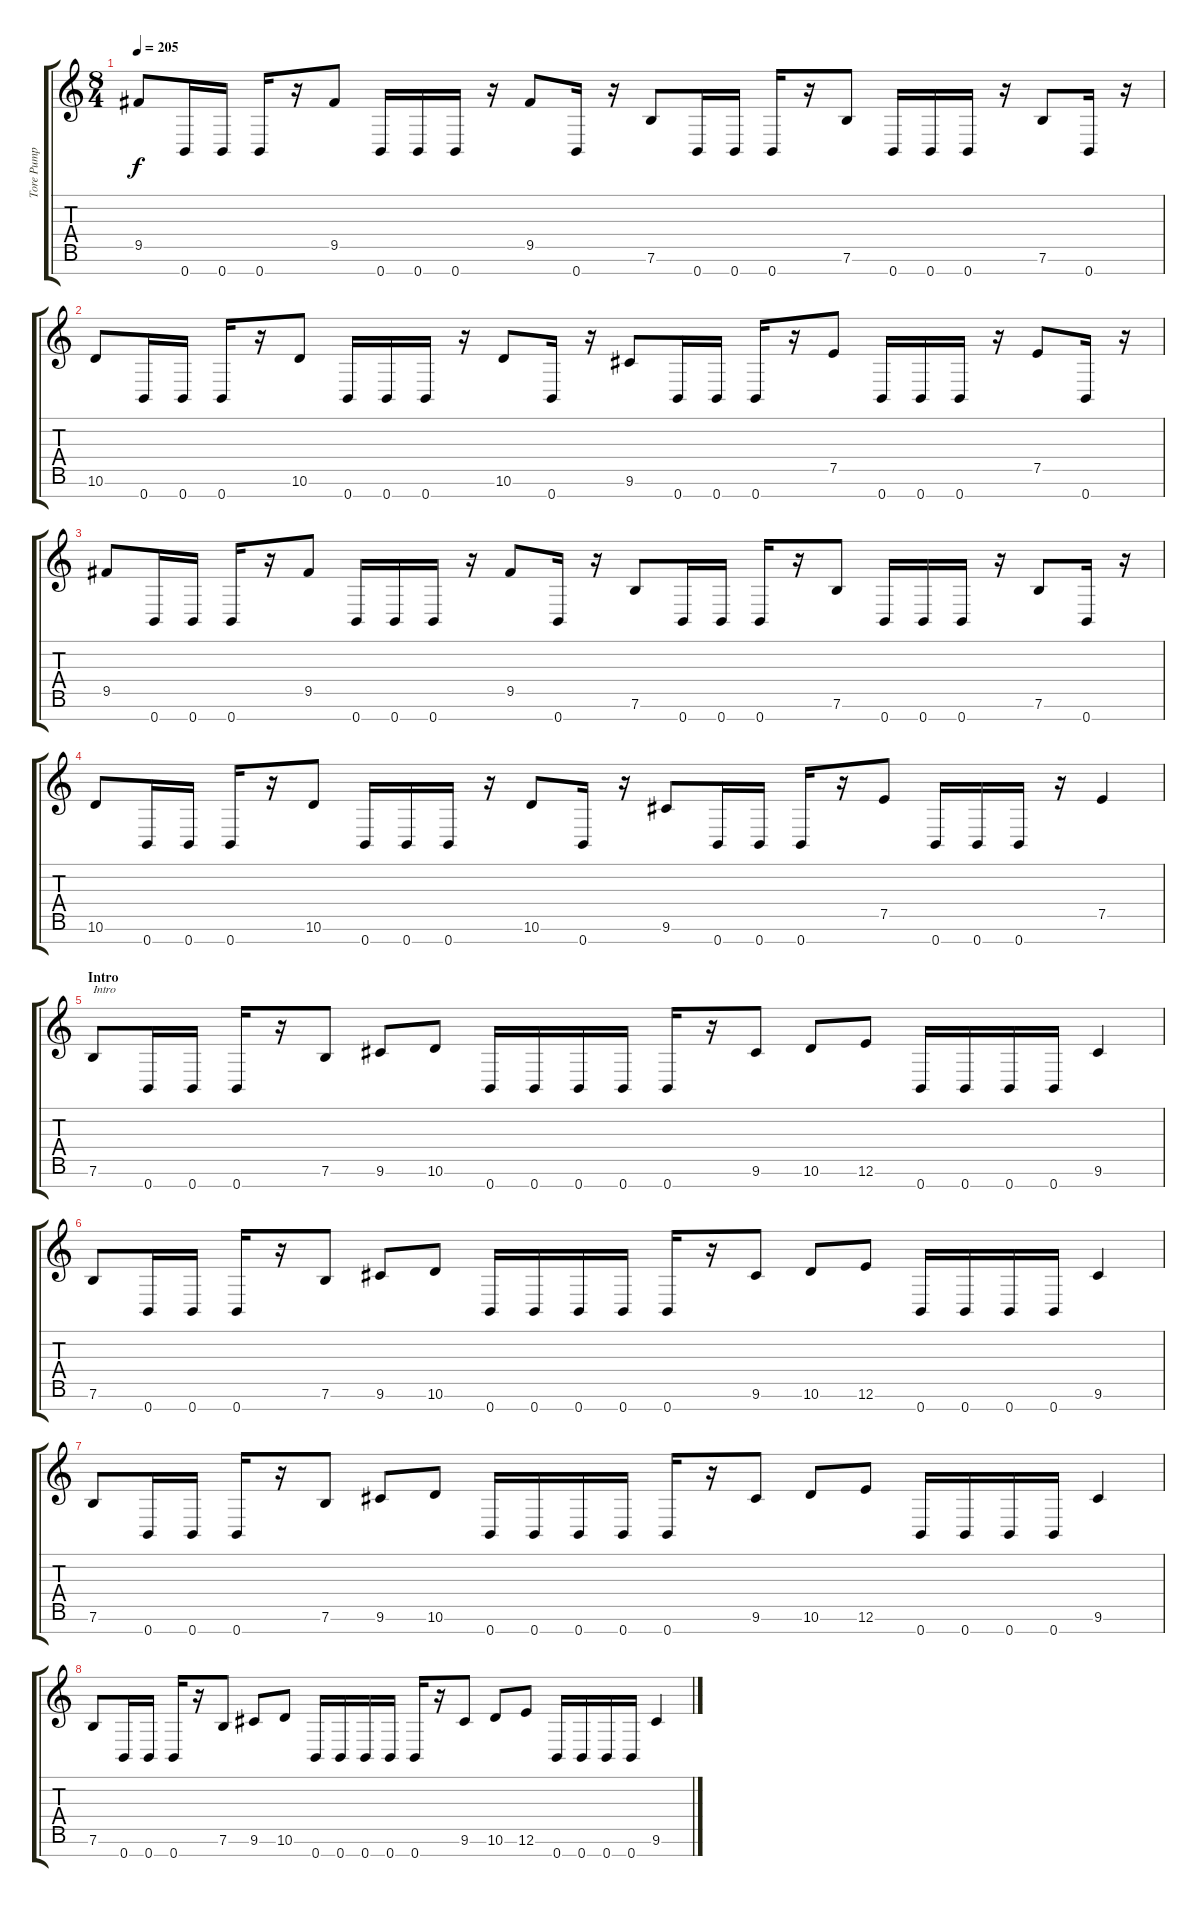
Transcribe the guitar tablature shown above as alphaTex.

\track ("Tore Pump Pimp" "Tore Pump ") {instrument distortionguitar}
\staff {score tabs}
\tuning (E4 B3 G3 D3 A2 E2 B1) {hide}
\ts (8 4)
\tempo 205
\clef g2
\ks c
9.5.8{dy f} 0.7.16 0.7.16 0.7.16 r.16 9.5.8 0.7.16 0.7.16 0.7.16 r.16 9.5.8 0.7.16 r.16 7.6.8 0.7.16 0.7.16 0.7.16 r.16 7.6.8 0.7.16 0.7.16 0.7.16 r.16 7.6.8 0.7.16 r.16 |
10.6.8 0.7.16 0.7.16 0.7.16 r.16 10.6.8 0.7.16 0.7.16 0.7.16 r.16 10.6.8 0.7.16 r.16 9.6.8 0.7.16 0.7.16 0.7.16 r.16 7.5.8 0.7.16 0.7.16 0.7.16 r.16 7.5.8 0.7.16 r.16 |
9.5.8 0.7.16 0.7.16 0.7.16 r.16 9.5.8 0.7.16 0.7.16 0.7.16 r.16 9.5.8 0.7.16 r.16 7.6.8 0.7.16 0.7.16 0.7.16 r.16 7.6.8 0.7.16 0.7.16 0.7.16 r.16 7.6.8 0.7.16 r.16 |
10.6.8 0.7.16 0.7.16 0.7.16 r.16 10.6.8 0.7.16 0.7.16 0.7.16 r.16 10.6.8 0.7.16 r.16 9.6.8 0.7.16 0.7.16 0.7.16 r.16 7.5.8 0.7.16 0.7.16 0.7.16 r.16 7.5.4 |
\section ("" "Intro")
7.6.8{txt "Intro"} 0.7.16 0.7.16 0.7.16 r.16 7.6.8 9.6.8 10.6.8 0.7.16 0.7.16 0.7.16 0.7.16 0.7.16 r.16 9.6.8 10.6.8 12.6.8 0.7.16 0.7.16 0.7.16 0.7.16 9.6.4 |
7.6.8 0.7.16 0.7.16 0.7.16 r.16 7.6.8 9.6.8 10.6.8 0.7.16 0.7.16 0.7.16 0.7.16 0.7.16 r.16 9.6.8 10.6.8 12.6.8 0.7.16 0.7.16 0.7.16 0.7.16 9.6.4 |
7.6.8 0.7.16 0.7.16 0.7.16 r.16 7.6.8 9.6.8 10.6.8 0.7.16 0.7.16 0.7.16 0.7.16 0.7.16 r.16 9.6.8 10.6.8 12.6.8 0.7.16 0.7.16 0.7.16 0.7.16 9.6.4 |
7.6.8 0.7.16 0.7.16 0.7.16 r.16 7.6.8 9.6.8 10.6.8 0.7.16 0.7.16 0.7.16 0.7.16 0.7.16 r.16 9.6.8 10.6.8 12.6.8 0.7.16 0.7.16 0.7.16 0.7.16 9.6.4
